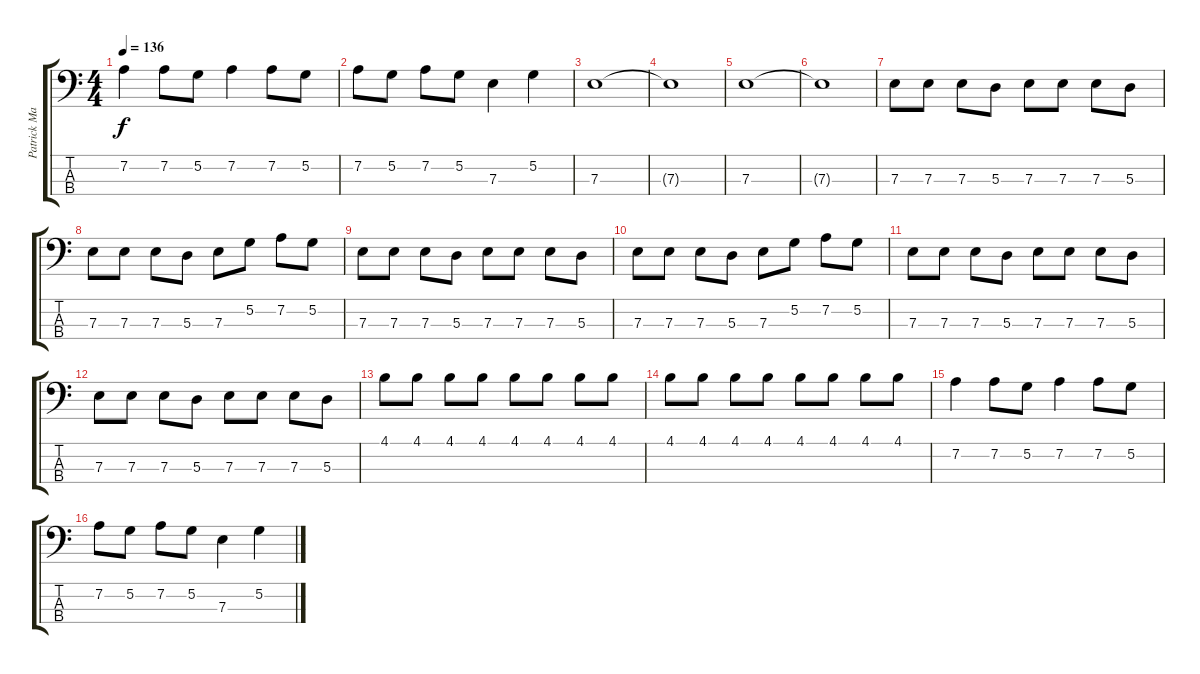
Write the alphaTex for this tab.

\track ("Patrick Mattews" "Patrick Ma") {instrument electricbasspick}
\staff {score tabs}
\tuning (G2 D2 A1 E1) {hide}
\ts (4 4)
\tempo 136
\clef f4
\ks c
7.2.4{dy f} 7.2.8 5.2.8 7.2.4 7.2.8 5.2.8 |
7.2.8 5.2.8 7.2.8 5.2.8 7.3.4 5.2.4 |
7.3.1 |
7.3{t}.1 |
7.3.1 |
7.3{t}.1 |
7.3.8 7.3.8 7.3.8 5.3.8 7.3.8 7.3.8 7.3.8 5.3.8 |
7.3.8 7.3.8 7.3.8 5.3.8 7.3.8 5.2.8 7.2.8 5.2.8 |
7.3.8 7.3.8 7.3.8 5.3.8 7.3.8 7.3.8 7.3.8 5.3.8 |
7.3.8 7.3.8 7.3.8 5.3.8 7.3.8 5.2.8 7.2.8 5.2.8 |
7.3.8 7.3.8 7.3.8 5.3.8 7.3.8 7.3.8 7.3.8 5.3.8 |
7.3.8 7.3.8 7.3.8 5.3.8 7.3.8 7.3.8 7.3.8 5.3.8 |
4.1.8 4.1.8 4.1.8 4.1.8 4.1.8 4.1.8 4.1.8 4.1.8 |
4.1.8 4.1.8 4.1.8 4.1.8 4.1.8 4.1.8 4.1.8 4.1.8 |
7.2.4 7.2.8 5.2.8 7.2.4 7.2.8 5.2.8 |
7.2.8 5.2.8 7.2.8 5.2.8 7.3.4 5.2.4
